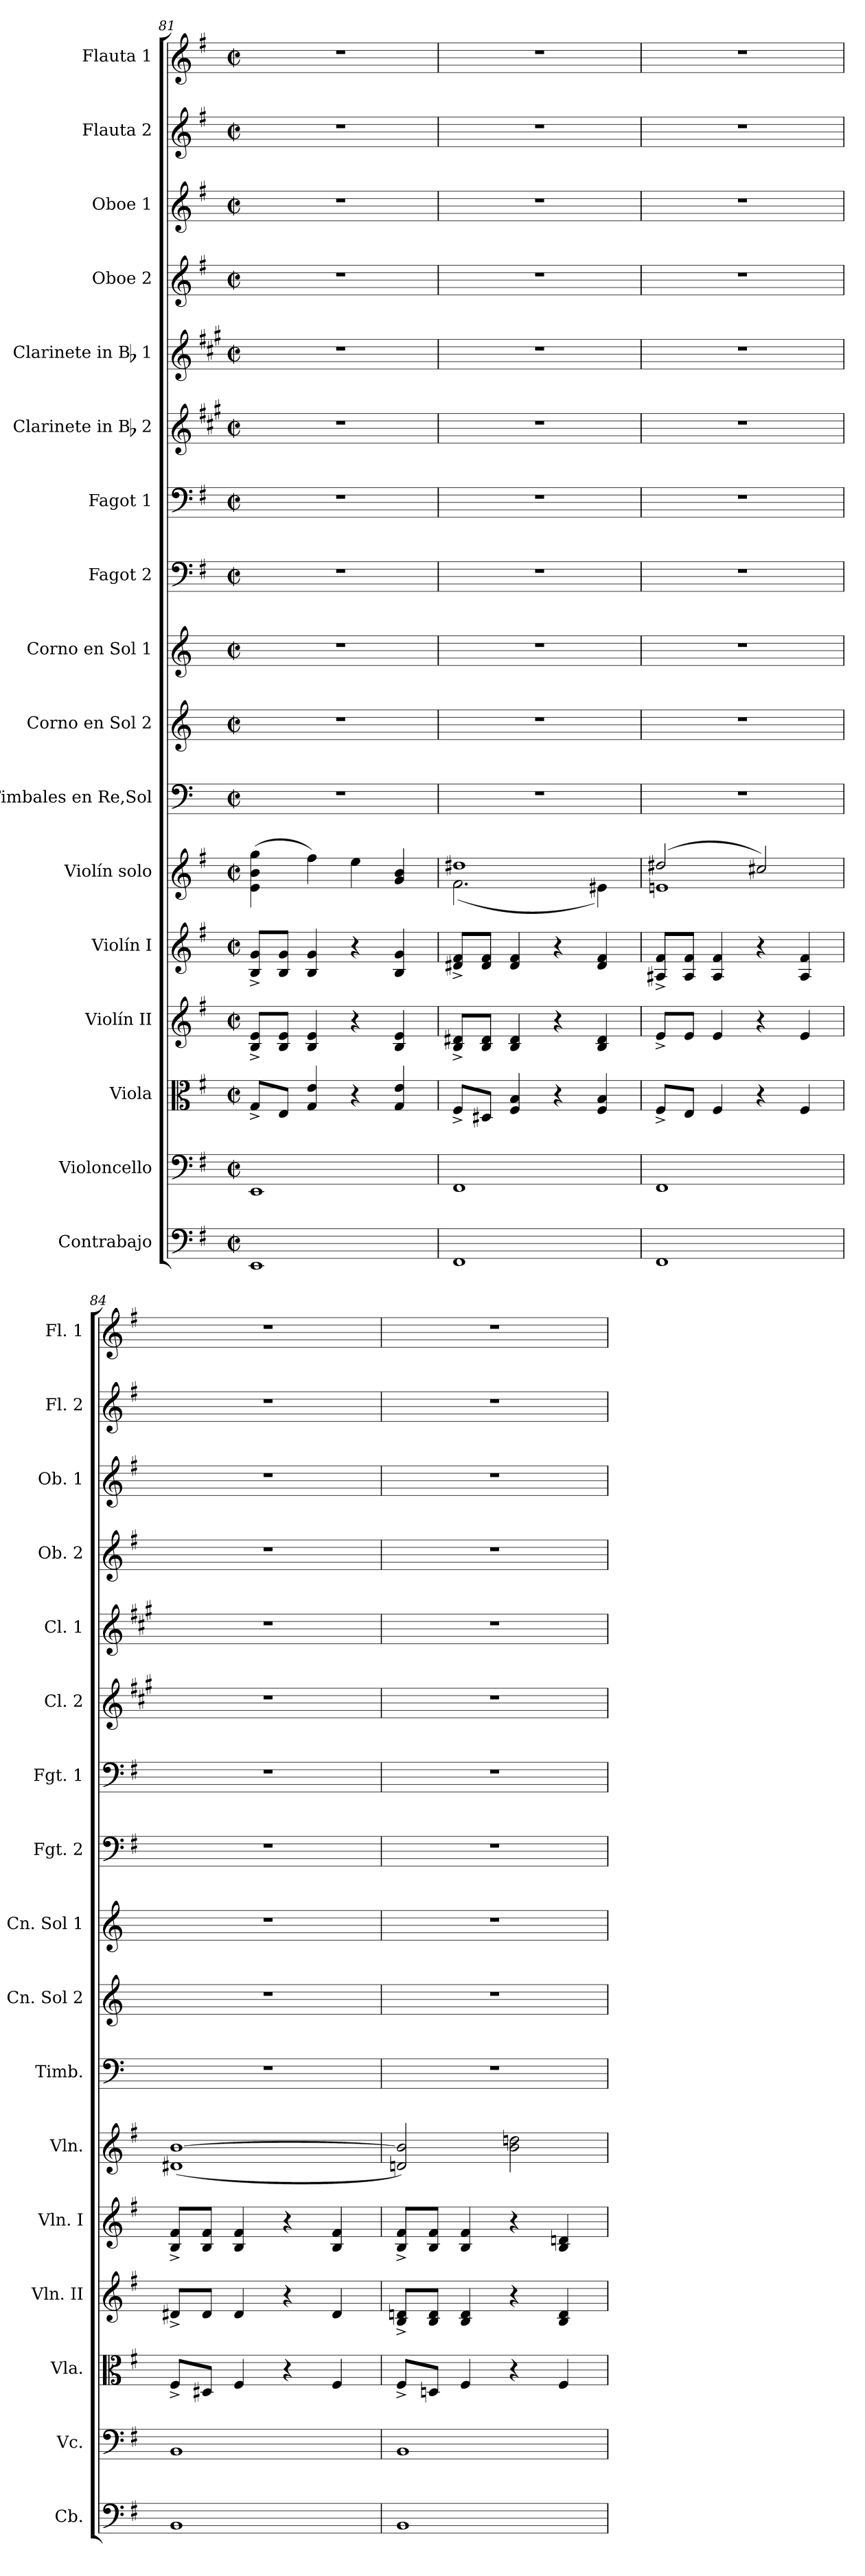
**kern	**kern	**kern	**kern	**kern	**kern	**kern	**kern	**kern	**kern	**kern	**kern	**kern	**kern	**kern	**kern	**kern
*part17	*part16	*part15	*part14	*part13	*part12	*part11	*part10	*part9	*part8	*part7	*part6	*part5	*part4	*part3	*part2	*part1
*staff17	*staff16	*staff15	*staff14	*staff13	*staff12	*staff11	*staff10	*staff9	*staff8	*staff7	*staff6	*staff5	*staff4	*staff3	*staff2	*staff1
*I"Contrabajo	*I"Violoncello	*I"Viola	*I"Violín II	*I"Violín I	*I"Violín solo	*I"Timbales en Re,Sol	*I"Corno en Sol 2	*I"Corno en Sol 1	*I"Fagot 2	*I"Fagot 1	*I"Clarinete in Bb 2	*I"Clarinete in Bb 1	*I"Oboe 2	*I"Oboe 1	*I"Flauta 2	*I"Flauta 1
*I'Cb.	*I'Vc.	*I'Vla.	*I'Vln. II	*I'Vln. I	*I'Vln.	*I'Timb.	*I'Cn. Sol 2	*I'Cn. Sol 1	*I'Fgt. 2	*I'Fgt. 1	*I'Cl. 2	*I'Cl. 1	*I'Ob. 2	*I'Ob. 1	*I'Fl. 2	*I'Fl. 1
!!LO:PB:g=z
*clefF4	*clefF4	*clefC3	*clefG2	*clefG2	*clefG2	*clefF4	*clefG2	*clefG2	*clefF4	*clefF4	*clefG2	*clefG2	*clefG2	*clefG2	*clefG2	*clefG2
*ITrd7c12	*	*	*	*	*	*	*ITrd3c5	*ITrd3c5	*	*	*ITrd1c2	*ITrd1c2	*	*	*	*
*k[f#]	*k[f#]	*k[f#]	*k[f#]	*k[f#]	*k[f#]	*k[]	*k[f#]	*k[f#]	*k[f#]	*k[f#]	*k[f#]	*k[f#]	*k[f#]	*k[f#]	*k[f#]	*k[f#]
*G:	*G:	*G:	*G:	*G:	*G:	*C:	*G:	*G:	*G:	*G:	*G:	*G:	*G:	*G:	*G:	*G:
*M2/2	*M2/2	*M2/2	*M2/2	*M2/2	*M2/2	*M2/2	*M2/2	*M2/2	*M2/2	*M2/2	*M2/2	*M2/2	*M2/2	*M2/2	*M2/2	*M2/2
*met(c|)	*met(c|)	*met(c|)	*met(c|)	*met(c|)	*met(c|)	*met(c|)	*met(c|)	*met(c|)	*met(c|)	*met(c|)	*met(c|)	*met(c|)	*met(c|)	*met(c|)	*met(c|)	*met(c|)
=81	=81	=81	=81	=81	=81	=81	=81	=81	=81	=81	=81	=81	=81	=81	=81	=81
1EEEi	1EEi	8G^i/L	8Bi/^ 8ei^L	8Bi/^ 8gi^L	(4ei\ 4bi 4ggi	1r	1r	1r	1r	1r	1r	1r	1r	1r	1r	1r
.	.	8Ei/J	8Bi/ 8eiJ	8Bi/ 8giJ	.	.	.	.	.	.	.	.	.	.	.	.
.	.	4Gi/ 4ei	4Bi/ 4ei	4Bi/ 4gi	4ff#i\)	.	.	.	.	.	.	.	.	.	.	.
.	.	4r	4r	4r	4eei\	.	.	.	.	.	.	.	.	.	.	.
.	.	4Gi/ 4ei	4Bi/ 4ei	4Bi/ 4gi	4gi/ 4bi	.	.	.	.	.	.	.	.	.	.	.
=82	=82	=82	=82	=82	=82	=82	=82	=82	=82	=82	=82	=82	=82	=82	=82	=82
*	*	*	*	*	*^	*	*	*	*	*	*	*	*	*	*	*
1FFF#i	1FF#i	8F#^i/L	8Bi/^ 8d#Xi^L	8d#Xi/^ 8f#i^L	1dd#Xi	(2.f#i\	1r	1r	1r	1r	1r	1r	1r	1r	1r	1r	1r
.	.	8D#Xi/J	8Bi/ 8d#iJ	8d#i/ 8f#iJ	.	.	.	.	.	.	.	.	.	.	.	.	.
.	.	4F#i/ 4Bi	4Bi/ 4d#i	4d#i/ 4f#i	.	.	.	.	.	.	.	.	.	.	.	.	.
.	.	4r	4r	4r	.	.	.	.	.	.	.	.	.	.	.	.	.
.	.	4F#i/ 4Bi	4Bi/ 4d#i	4d#i/ 4f#i	.	4e#Xi\)	.	.	.	.	.	.	.	.	.	.	.
=83	=83	=83	=83	=83	=83	=83	=83	=83	=83	=83	=83	=83	=83	=83	=83	=83	=83
1FFF#i	1FF#i	8F#^i/L	8e^i/L	8A#Xi/^ 8f#i^L	(2dd#Xi/	1eni	1r	1r	1r	1r	1r	1r	1r	1r	1r	1r	1r
.	.	8Ei/J	8ei/J	8A#i/ 8f#iJ	.	.	.	.	.	.	.	.	.	.	.	.	.
.	.	4F#i/	4ei/	4A#i/ 4f#i	.	.	.	.	.	.	.	.	.	.	.	.	.
.	.	4r	4r	4r	2cc#Xi/)	.	.	.	.	.	.	.	.	.	.	.	.
.	.	4F#i/	4ei/	4A#i/ 4f#i	.	.	.	.	.	.	.	.	.	.	.	.	.
*	*	*	*	*	*v	*v	*	*	*	*	*	*	*	*	*	*	*
=84	=84	=84	=84	=84	=84	=84	=84	=84	=84	=84	=84	=84	=84	=84	=84	=84
1BBBi	1BBi	8F#^i/L	8d#X^i/L	8Bi/^ 8f#i^L	(1d#Xi [>1bi	1r	1r	1r	1r	1r	1r	1r	1r	1r	1r	1r
.	.	8D#Xi/J	8d#i/J	8Bi/ 8f#iJ	.	.	.	.	.	.	.	.	.	.	.	.
.	.	4F#i/	4d#i/	4Bi/ 4f#i	.	.	.	.	.	.	.	.	.	.	.	.
.	.	4r	4r	4r	.	.	.	.	.	.	.	.	.	.	.	.
.	.	4F#i/	4d#i/	4Bi/ 4f#i	.	.	.	.	.	.	.	.	.	.	.	.
=85	=85	=85	=85	=85	=85	=85	=85	=85	=85	=85	=85	=85	=85	=85	=85	=85
1BBBi	1BBi	8F#^i/L	8Bi/^ 8dni^L	8Bi/^ 8f#i^L	2dni/ 2bi])	1r	1r	1r	1r	1r	1r	1r	1r	1r	1r	1r
.	.	8Dni/J	8Bi/ 8diJ	8Bi/ 8f#iJ	.	.	.	.	.	.	.	.	.	.	.	.
.	.	4F#i/	4Bi/ 4di	4Bi/ 4f#i	.	.	.	.	.	.	.	.	.	.	.	.
.	.	4r	4r	4r	2bi\ 2ddni	.	.	.	.	.	.	.	.	.	.	.
.	.	4F#i/	4Bi/ 4di	4Bi/ 4dni	.	.	.	.	.	.	.	.	.	.	.	.
=	=	=	=	=	=	=	=	=	=	=	=	=	=	=	=	=
*-	*-	*-	*-	*-	*-	*-	*-	*-	*-	*-	*-	*-	*-	*-	*-	*-
